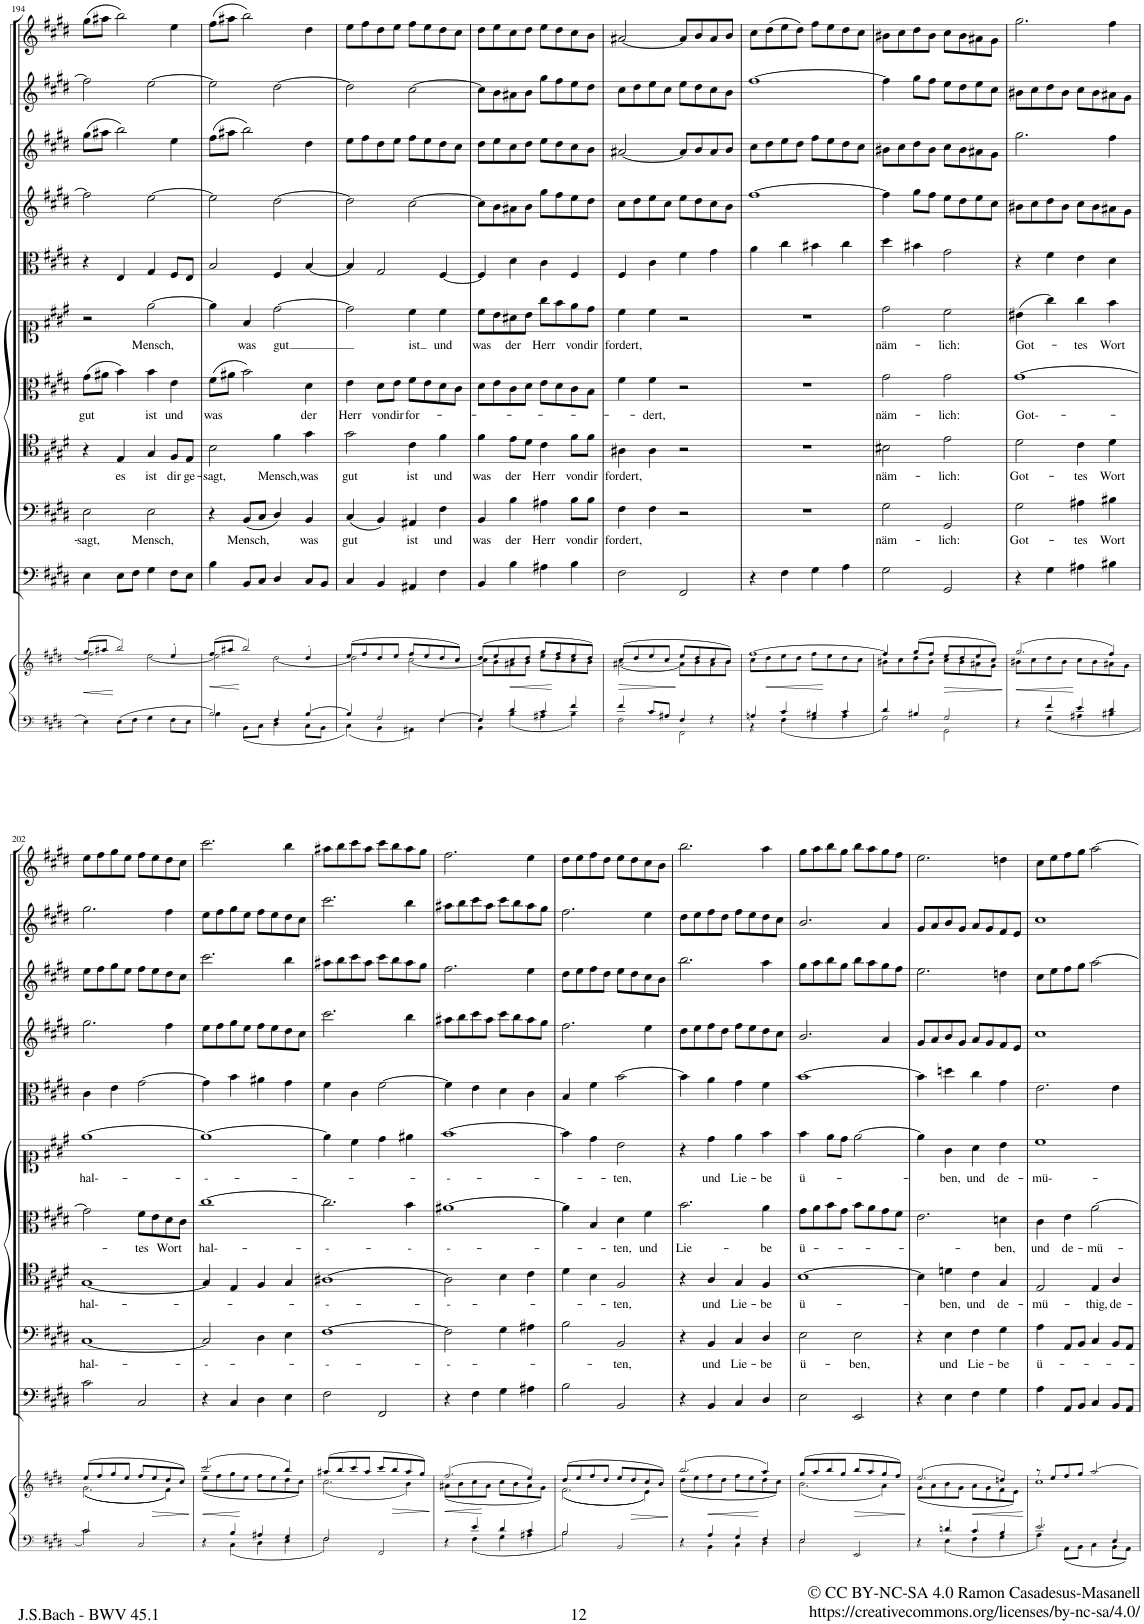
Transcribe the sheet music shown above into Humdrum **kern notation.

**kern	**kern	**dynam	**kern	**kern	**text	**kern	**text	**kern	**text	**kern	**text	**kern	**kern	**kern	**kern	**kern
*part11	*part11	*part11	*part10	*part9	*part9	*part8	*part8	*part7	*part7	*part6	*part6	*part5	*part4	*part3	*part2	*part1
*staff12	*staff11	*staff11/12	*staff10	*staff9	*staff9	*staff8	*staff8	*staff7	*staff7	*staff6	*staff6	*staff5	*staff4	*staff3	*staff2	*staff1
*I"Piano reduction	*	*	*I"Continuo	*I"Basso	*	*I"Tenore	*	*I"Alto	*	*I"Soprano	*	*I"Viola	*I"Violino II	*I"Violino I	*I"Flauto traverso II Oboe II	*I"Flauto traverso I Oboe I
*I'Pno	*	*	*	*	*	*	*	*	*	*	*	*	*	*	*I'Ob	*I'Ob
!!LO:PB:g=z
*clefF4	*clefG2	*	*clefF4	*clefF4	*	*clefC4	*	*clefC3	*	*clefC1	*	*clefC3	*clefG2	*clefG2	*clefG2	*clefG2
*k[f#c#g#d#]	*k[f#c#g#d#]	*	*k[f#c#g#d#]	*k[f#c#g#d#]	*	*k[f#c#g#d#]	*	*k[f#c#g#d#]	*	*k[f#c#g#d#]	*	*k[f#c#g#d#]	*k[f#c#g#d#]	*k[f#c#g#d#]	*k[f#c#g#d#]	*k[f#c#g#d#]
*M2/2	*M2/2	*	*M2/2	*M2/2	*	*M2/2	*	*M2/2	*	*M2/2	*	*M2/2	*M2/2	*M2/2	*M2/2	*M2/2
*met(c|)	*met(c|)	*	*met(c|)	*met(c|)	*	*met(c|)	*	*met(c|)	*	*met(c|)	*	*met(c|)	*met(c|)	*met(c|)	*met(c|)	*met(c|)
=194	=194	=194	=194	=194	=194	=194	=194	=194	=194	=194	=194	=194	=194	=194	=194	=194
*^	*	*	*	*	*	*	*	*	*	*	*	*	*	*	*	*
!	!	!	!LO:HP:b	!	!	!LO:LY:b	!	!	!	!LO:LY:b	!	!	!	!	!	!	!
*	*	*^	*	*	*	*	*	*	*	*	*	*	*	*	*	*	*
4E\	1ryy	(8gg#/L	2ff#\]	<	4E\	2E\	sagt,	4r	.	(8g#\L	gut	2r	.	4r	2ff#\]	(8gg#\L	2ff#\]	(8gg#\L
.	.	8aa#X/J	.	.	.	.	.	.	.	8a#X\J	.	.	.	.	.	8aa#X\J	.	8aa#X\J
!	!	!	!	!	!	!	!	!	!LO:LY:b	!	!	!	!	!	!	!	!	!
8E\L	.	2bb/)	.	.	8E\L	.	.	4E/	es	4b\)	.	.	.	4E/	.	2bb\)	.	2bb\)
8F#\J	.	.	.	.	8F#\J	.	.	.	.	.	.	.	.	.	.	.	.	.
!	!	!	!	!	!	!	!LO:LY:b	!	!LO:LY:b	!	!LO:LY:b	!	!LO:LY:b	!	!	!	!	!
4G#\	.	.	[2ee\	.	4G#\	2E\	Mensch,	4G#/	ist	4b\	ist	[2ee\	Mensch,	4G#/	[2ee\	.	[2ee\	.
!	!	!	!	!	!	!	!	!	!LO:LY:b	!	!LO:LY:b	!	!	!	!	!	!	!
8F#\L	.	4ee'/	.	.	8F#\L	.	.	8F#/L	dir	4e\	und	.	.	8F#/L	.	4ee\	.	4ee\
!	!	!	!	!	!	!	!	!	!LO:LY:b	!	!	!	!	!	!	!	!	!
8E\J	.	.	.	.	8E\J	.	.	8E/J	ge-	.	.	.	.	8E/J	.	.	.	.
=195	=195	=195	=195	=195	=195	=195	=195	=195	=195	=195	=195	=195	=195	=195	=195	=195	=195	=195
!	!	!	!	!LO:HP:b	!	!	!	!	!LO:LY:b	!	!LO:LY:b	!	!	!	!	!	!	!
2B/	4B\	(8ff#/L	2ee\]	<	4B\	4r	.	2B\	sagt,	(8f#\L	was	4ee\]	.	2B/	2ee\]	(8ff#\L	2ee\]	(8ff#\L
.	.	8aa#X/J	.	.	.	.	.	.	.	8a#X\J	.	.	.	.	.	8aa#X\J	.	8aa#X\J
!	!	!	!	!	!	!	!LO:LY:b	!	!	!	!	!	!LO:LY:b	!	!	!	!	!
.	8BB\L	2bb/)	.	[	8BB/L	(8BB/L	Mensch,	.	.	2b\)	.	4f#/	was	.	.	2bb\)	.	2bb\)
.	8C#\J	.	.	.	8C#/J	8C#/J	.	.	.	.	.	.	.	.	.	.	.	.
!	!	!	!	!	!	!	!	!	!LO:LY:b	!	!	!	!LO:LY:b	!	!	!	!	!
4F#/	4D#\	.	[2dd#\	.	4D#/	4D#/)	.	4f#\	Mensch,	.	.	[2dd#\	gut	4F#/	[2dd#\	.	[2dd#\	.
!	!	!	!	!	!	!	!LO:LY:b	!	!LO:LY:b	!	!LO:LY:b	!	!	!	!	!	!	!
[4B/	8C#\L	4dd#'/	.	.	8C#/L	4BB/	was	4g#\	was	4d#\	der	.	.	[4B/	.	4dd#\	.	4dd#\
.	8BB\J	.	.	.	8BB/J	.	.	.	.	.	.	.	.	.	.	.	.	.
=196	=196	=196	=196	=196	=196	=196	=196	=196	=196	=196	=196	=196	=196	=196	=196	=196	=196	=196
!	!	!	!	!	!	!	!LO:LY:b	!	!LO:LY:b	!	!LO:LY:b	!	!	!	!	!	!	!
4B/]	4C#\	(8ee/L	2dd#\]	.	4C#/	(4C#/	gut	2g#\	gut	4e\	Herr	2dd#\]	.	4B/]	2dd#\]	8ee\L	2dd#\]	8ee\L
.	.	8ff#/	.	.	.	.	.	.	.	.	.	.	.	.	.	8ff#\	.	8ff#\
!	!	!	!	!	!	!	!	!	!	!	!LO:LY:b	!	!	!	!	!	!	!
2G#/	4BB\	8dd#/	.	.	4BB/	4BB/)	.	.	.	8d#\L	von	.	.	2G#/	.	8dd#\	.	8dd#\
!	!	!	!	!	!	!	!	!	!	!	!LO:LY:b	!	!	!	!	!	!	!
.	.	8ee/J	.	.	.	.	.	.	.	8e\J	dir	.	.	.	.	8ee\J	.	8ee\J
!	!	!	!	!	!	!	!LO:LY:b	!	!LO:LY:b	!	!LO:LY:b	!	!LO:LY:b	!	!	!	!	!
.	4AA#X\	8ff#/L	[2cc#\	.	4AA#X/	4AA#X/	ist	4c#\	ist	8f#\L	for	4cc#\	ist	.	[2cc#\	8ff#\L	[2cc#\	8ff#\L
.	.	8ee/	.	.	.	.	.	.	.	8e\	.	.	.	.	.	8ee\	.	8ee\
!	!	!	!	!	!	!	!LO:LY:b	!	!LO:LY:b	!	!	!	!LO:LY:b	!	!	!	!	!
[4F#/	4F#\	8dd#/	.	.	4F#\	4F#\	und	4f#\	und	8d#\	.	4cc#\	und	[4F#/	.	8dd#\	.	8dd#\
.	.	8cc#/J)	.	.	.	.	.	.	.	8c#\J	.	.	.	.	.	8cc#\J	.	8cc#\J
=197	=197	=197	=197	=197	=197	=197	=197	=197	=197	=197	=197	=197	=197	=197	=197	=197	=197	=197
!	!	!	!	!	!	!	!LO:LY:b	!	!LO:LY:b	!	!	!	!LO:LY:b	!	!	!	!	!
4F#/]	4BB\	(8dd#/L	8cc#\L]	.	4BB/	4BB/	was	4f#\	was	8d#\L	.	8cc#\L	was	4F#/]	8cc#\L]	8dd#\L	8cc#\L]	8dd#\L
.	.	8ee/	8b\	.	.	.	.	.	.	8e\	.	8b\	.	.	8b\	8ee\	8b\	8ee\
!	!	!	!	!LO:HP:b	!	!	!LO:LY:b	!	!LO:LY:b	!	!	!	!LO:LY:b	!	!	!	!	!
4d#/	4B\	8cc#/	8a#X\	<	4B\	4B\	der	8e\L	der	8c#\	.	8a#X\	der	4d#\	8a#X\	8cc#\	8a#X\	8cc#\
.	.	8dd#/J	8b\J	.	.	.	.	8d#\J	.	8d#\J	.	8b\J	.	.	8b\J	8dd#\J	8b\J	8dd#\J
!	!	!	!	!	!	!	!LO:LY:b	!	!LO:LY:b	!	!	!	!LO:LY:b	!	!	!	!	!
4c#/	4A#X\	8gg#/L	8ee\L	.	4A#X\	4A#X\	Herr	4c#\	Herr	8e\L	.	8gg#\L	Herr	4c#\	8gg#\L	8ee\L	8gg#\L	8ee\L
.	.	8ff#/	8dd#\	[	.	.	.	.	.	8d#\	.	8ff#\	.	.	8ff#\	8dd#\	8ff#\	8dd#\
!	!	!	!	!	!	!	!LO:LY:b	!	!LO:LY:b	!	!	!	!LO:LY:b	!	!	!	!	!
4f#/	4B\	8ee/	8cc#\	.	4B\	8B\L	von	8f#\L	von	8c#\	.	8ee\	von	4F#/	8ee\	8cc#\	8ee\	8cc#\
!	!	!	!	!	!	!	!LO:LY:b	!	!LO:LY:b	!	!	!	!LO:LY:b	!	!	!	!	!
.	.	8dd#/J)	8b\J	.	.	8B\J	dir	8f#\J	dir	8B\J	.	8dd#\J	dir	.	8dd#\J	8b\J	8dd#\J	8b\J
=198	=198	=198	=198	=198	=198	=198	=198	=198	=198	=198	=198	=198	=198	=198	=198	=198	=198	=198
!	!	!	!	!LO:HP:b	!	!	!LO:LY:b	!	!LO:LY:b	!	!	!	!LO:LY:b	!	!	!	!	!
4f#/	2F#\	(8cc#/L	[2a#X\	>	2F#\	4F#\	fordert,	4A#X\	fordert,	4f#\	.	4cc#\	fordert,	4F#/	8cc#\L	[2a#X/	8cc#\L	[2a#X/
.	.	8dd#/	.	.	.	.	.	.	.	.	.	.	.	.	8dd#\	.	8dd#\	.
!	!	!	!	!	!	!	!	!	!	!	!LO:LY:b	!	!	!	!	!	!	!
8c#/L	.	8ee/	.	.	.	4F#\	.	4A#\	.	4f#\	dert,	4cc#\	.	4c#\	8ee\	.	8ee\	.
8A#X/J	.	8cc#/J	.	.	.	.	.	.	.	.	.	.	.	.	8cc#\J	.	8cc#\J	.
4F#/	2FF#\	8ee/L	8a#\L]	[	2FF#/	2r	.	2r	.	2r	.	2r	.	4f#\	8ee\L	8a#/L]	8ee\L	8a#/L]
.	.	8dd#/	8b\	.	.	.	.	.	.	.	.	.	.	.	8dd#\	8b/	8dd#\	8b/
4r	.	8cc#/	8a#\	.	.	.	.	.	.	.	.	.	.	4g#\	8cc#\	8a#/	8cc#\	8a#/
.	.	8b/J)	8b\J	.	.	.	.	.	.	.	.	.	.	.	8b\J	8b/J	8b\J	8b/J
=199	=199	=199	=199	=199	=199	=199	=199	=199	=199	=199	=199	=199	=199	=199	=199	=199	=199	=199
4An/	4r	[1ff#	8cc#\L	.	4r	1r	.	1r	.	1r	.	1r	.	4a\	[1ff#	8cc#\L	[1ff#	8cc#\L
!	!	!	!	!LO:HP:b	!	!	!	!	!	!	!	!	!	!	!	!	!	!
.	.	.	8dd#\	<	.	.	.	.	.	.	.	.	.	.	.	8dd#\	.	(8dd#\
4c#/	4F#\	.	8ee\	.	4F#\	.	.	.	.	.	.	.	.	4cc#\	.	8ee\	.	8ee\
.	.	.	8dd#\J	.	.	.	.	.	.	.	.	.	.	.	.	8dd#\J	.	8dd#\J)
4B#X/	4G#\	.	8ff#\L	.	4G#\	.	.	.	.	.	.	.	.	4b#X\	.	8ff#\L	.	8ff#\L
.	.	.	8ee\	]	.	.	.	.	.	.	.	.	.	.	.	8ee\	.	8ee\
4c#/	4A\	.	8dd#\	.	4A\	.	.	.	.	.	.	.	.	4cc#\	.	8dd#\	.	8dd#\
.	.	.	8cc#\J	.	.	.	.	.	.	.	.	.	.	.	.	8cc#\J	.	8cc#\J
=200	=200	=200	=200	=200	=200	=200	=200	=200	=200	=200	=200	=200	=200	=200	=200	=200	=200	=200
!	!	!	!	!	!	!	!LO:LY:b	!	!LO:LY:b	!	!LO:LY:b	!	!LO:LY:b	!	!	!	!	!
4d#/	2G#\	4ff#/]	8b#X\L	.	2G#\	2G#\	näm-	2B#X\	näm-	2g#\	näm-	2dd#\	näm-	4dd#\	4ff#\]	8b#X\L	4ff#\]	8b#X\L
.	.	.	8cc#\	.	.	.	.	.	.	.	.	.	.	.	.	8cc#\	.	8cc#\
4B#X/	.	(8gg#/L	8dd#\	.	.	.	.	.	.	.	.	.	.	4b#X\	8gg#\L	8dd#\	8gg#\L	8dd#\
.	.	8ff#/J	8b#\J	.	.	.	.	.	.	.	.	.	.	.	8ff#\J	8b#\J	8ff#\J	8b#\J
!	!	!	!	!LO:HP:b	!	!	!LO:LY:b	!	!LO:LY:b	!	!LO:LY:b	!	!LO:LY:b	!	!	!	!	!
2G#/	2GG#\	8ee/L	8cc#\L	>	2GG#/	2GG#/	lich:	2e\	lich:	2g#\	lich:	2cc#\	lich:	2g#\	8ee\L	8cc#\L	8ee\L	8cc#\L
.	.	8dd#/	8b#\	.	.	.	.	.	.	.	.	.	.	.	8dd#\	8b#\	8dd#\	8b#\
.	.	8ee/	8a#X\	.	.	.	.	.	.	.	.	.	.	.	8ee\	8a#X\	8ee\	8a#X\
.	.	8cc#/J)	8g#\J	.	.	.	.	.	.	.	.	.	.	.	8cc#\J	8g#\J	8cc#\J	8g#\J
*v	*v	*	*	*	*	*	*	*	*	*	*	*	*	*	*	*	*	*
*	*v	*v	*	*	*	*	*	*	*	*	*	*	*	*	*	*	*
.	.	[	.	.	.	.	.	.	.	.	.	.	.	.	.	.
=201	=201	=201	=201	=201	=201	=201	=201	=201	=201	=201	=201	=201	=201	=201	=201	=201
*^	*	*	*	*	*	*	*	*	*	*	*	*	*	*	*	*
!	!	!	!LO:HP:b	!	!	!LO:LY:b	!	!LO:LY:b	!	!LO:LY:b	!	!LO:LY:b	!	!	!	!	!
*	*	*^	*	*	*	*	*	*	*	*	*	*	*	*	*	*	*
4r	4ryy	(2.gg#/	8b#X\L	<	4r	2G#\	Got-	2d#\	Got-	[1g#	Got--	(4b#X\	Got-	4r	8b#X\L	2.gg#\	8b#X\L	2.gg#\
.	.	.	8cc#\	.	.	.	.	.	.	.	.	.	.	.	8cc#\	.	8cc#\	.
4f#/	4G#\	.	8dd#\	.	4G#\	.	.	.	.	.	.	4gg#\)	.	4f#\	8dd#\	.	8dd#\	.
.	.	.	8b#\J	.	.	.	.	.	.	.	.	.	.	.	8b#\J	.	8b#\J	.
!	!	!	!	!	!	!	!LO:LY:b	!	!LO:LY:b	!	!	!	!LO:LY:b	!	!	!	!	!
4e/	4A#X\	.	8cc#\L	]	4A#X\	4A#X\	tes	4c#\	tes	.	.	4gg#\	tes	4e\	8cc#\L	.	8cc#\L	.
.	.	.	8b#\	.	.	.	.	.	.	.	.	.	.	.	8b#\	.	8b#\	.
!	!	!	!	!	!	!	!LO:LY:b	!	!LO:LY:b	!	!	!	!LO:LY:b	!	!	!	!	!
4d#/	4B#X\	4ff#/)	8a#X\	.	4B#X\	4B#X\	Wort	4d#\	Wort	.	.	4ff#\	Wort	4d#\	8a#X\	4ff#\	8a#X\	4ff#\
.	.	.	8g#\J	.	.	.	.	.	.	.	.	.	.	.	8g#\J	.	8g#\J	.
!!LO:LB:g=z
=202	=202	=202	=202	=202	=202	=202	=202	=202	=202	=202	=202	=202	=202	=202	=202	=202	=202	=202
!	!	!	!	!	!	!	!LO:LY:b	!	!LO:LY:b	!	!	!	!LO:LY:b	!	!	!	!	!
2c#/	2c#\	(8ee/L	((2.g#\	.	2c#\	[1C#	hal--	[1G#	hal--	2g#\]	.	[1ee	hal--	4c#\	2.gg#\	8ee\L	2.gg#\	8ee\L
.	.	8ff#/	.	.	.	.	.	.	.	.	.	.	.	.	.	8ff#\	.	8ff#\
.	.	8gg#/	.	.	.	.	.	.	.	.	.	.	.	4e\	.	8gg#\	.	8gg#\
.	.	8ee/J	.	.	.	.	.	.	.	.	.	.	.	.	.	8ee\J	.	8ee\J
!	!	!	!	!	!	!	!	!	!	!	!LO:LY:b	!	!	!	!	!	!	!
2C#/	2ryy	8ff#/L	.	.	2C#/	.	.	.	.	8f#\L	tes	.	.	[2g#\	.	8ff#\L	.	8ff#\L
!	!	!	!	!LO:HP:b	!	!	!	!	!	!	!	!	!	!	!	!	!	!
.	.	8ee/	.	>	.	.	.	.	.	8e\	.	.	.	.	.	8ee\	.	8ee\
!	!	!	!	!	!	!	!	!	!	!	!LO:LY:b	!	!	!	!	!	!	!
.	.	8dd#/	4f#\))	.	.	.	.	.	.	8d#\	Wort	.	.	.	4ff#\	8dd#\	4ff#\	8dd#\
.	.	8cc#/J)	.	.	.	.	.	.	.	8c#\J	.	.	.	.	.	8cc#\J	.	8cc#\J
*v	*v	*	*	*	*	*	*	*	*	*	*	*	*	*	*	*	*	*
*	*v	*v	*	*	*	*	*	*	*	*	*	*	*	*	*	*	*
.	.	[	.	.	.	.	.	.	.	.	.	.	.	.	.	.
=203	=203	=203	=203	=203	=203	=203	=203	=203	=203	=203	=203	=203	=203	=203	=203	=203
*^	*	*	*	*	*	*	*	*	*	*	*	*	*	*	*	*
!	!	!	!LO:HP:b	!	!	!LO:LY:b	!	!	!	!LO:LY:b	!	!LO:LY:b	!	!	!	!	!
*	*	*^	*	*	*	*	*	*	*	*	*	*	*	*	*	*	*
4r	4ryy	(2.ccc#/	(8ee\L	<	4r	2C#/]	--	4G#/]	.	[1cc#	hal--	1ee_	--	4g#\]	8ee\L	2.ccc#\	8ee\L	2.ccc#\
.	.	.	8ff#\	.	.	.	.	.	.	.	.	.	.	.	8ff#\	.	8ff#\	.
4B/	4C#\	.	8gg#\	.	4C#/	.	.	4E/	.	.	.	.	.	4b\	8gg#\	.	8gg#\	.
.	.	.	8ee\J	]	.	.	.	.	.	.	.	.	.	.	8ee\J	.	8ee\J	.
4A#X/	4D#\	.	8ff#\L	.	4D#\	4D#\	.	4F#/	.	.	.	.	.	4a#X\	8ff#\L	.	8ff#\L	.
.	.	.	8ee\	.	.	.	.	.	.	.	.	.	.	.	8ee\	.	8ee\	.
4G#/	4E\	4bb/)	8dd#\	.	4E\	4E\	.	4G#/	.	.	.	.	.	4g#\	8dd#\	4bb\	8dd#\	4bb\
.	.	.	8cc#\J)	.	.	.	.	.	.	.	.	.	.	.	8cc#\J	.	8cc#\J	.
=204	=204	=204	=204	=204	=204	=204	=204	=204	=204	=204	=204	=204	=204	=204	=204	=204	=204	=204
!	!	!	!	!	!	!	!LO:LY:b	!	!LO:LY:b	!	!LO:LY:b	!	!	!	!	!	!	!
2F#/	2F#\	(8aa#X/L	(2.cc#\	.	2F#\	[1F#	--	[1A#X	--	2.cc#\]	--	4ee\]	.	4f#\	2.ccc#\	8aa#X\L	2.ccc#\	8aa#X\L
.	.	8bb/	.	.	.	.	.	.	.	.	.	.	.	.	.	8bb\	.	8bb\
.	.	8ccc#/	.	.	.	.	.	.	.	.	.	4cc#\	.	4c#\	.	8ccc#\	.	8ccc#\
.	.	8aa#/J	.	.	.	.	.	.	.	.	.	.	.	.	.	8aa#\J	.	8aa#\J
2FF#/	2ryy	8ccc#/L	.	.	2FF#/	.	.	.	.	.	.	4dd#\	.	[2f#\	.	8ccc#\L	.	8ccc#\L
!	!	!	!	!LO:HP:b	!	!	!	!	!	!	!	!	!	!	!	!	!	!
.	.	8bb/	.	>	.	.	.	.	.	.	.	.	.	.	.	8bb\	.	8bb\
!	!	!	!	!	!	!	!	!	!	!	!LO:LY:b	!	!	!	!	!	!	!
.	.	8aa#/	4b\)	.	.	.	.	.	.	4b\	-	4ee#X\	.	.	4bb\	8aa#\	4bb\	8aa#\
.	.	8gg#/J)	.	.	.	.	.	.	.	.	.	.	.	.	.	8gg#\J	.	8gg#\J
*v	*v	*	*	*	*	*	*	*	*	*	*	*	*	*	*	*	*	*
*	*v	*v	*	*	*	*	*	*	*	*	*	*	*	*	*	*	*
.	.	[	.	.	.	.	.	.	.	.	.	.	.	.	.	.
=205	=205	=205	=205	=205	=205	=205	=205	=205	=205	=205	=205	=205	=205	=205	=205	=205
*^	*	*	*	*	*	*	*	*	*	*	*	*	*	*	*	*
!	!	!	!LO:HP:b	!	!	!LO:LY:b	!	!LO:LY:b	!	!LO:LY:b	!	!LO:LY:b	!	!	!	!	!
*	*	*^	*	*	*	*	*	*	*	*	*	*	*	*	*	*	*
4r	4ryy	(2.ff#/	(8a#X\L	<	4r	2F#\]	--	2A#\]	--	[1a#X	--	[1ff#	--	4f#\]	8aa#X\L	2.ff#\	8aa#X\L	2.ff#\
.	.	.	8b\	.	.	.	.	.	.	.	.	.	.	.	8bb\	.	8bb\	.
4e/	4F#\	.	8cc#\	.	4F#\	.	.	.	.	.	.	.	.	4e\	8ccc#\	.	8ccc#\	.
.	.	.	8a#\J	]	.	.	.	.	.	.	.	.	.	.	8aa#\J	.	8aa#\J	.
4d#/	4G#\	.	8cc#\L	.	4G#\	4G#\	.	4B\	.	.	.	.	.	4d#\	8ccc#\L	.	8ccc#\L	.
.	.	.	8b\	.	.	.	.	.	.	.	.	.	.	.	8bb\	.	8bb\	.
4c#/	4A#X\	4ee/)	8a#\	.	4A#X\	4A#X\	.	4c#\	.	.	.	.	.	4c#\	8aa#\	4ee\	8aa#\	4ee\
.	.	.	8g#\J)	.	.	.	.	.	.	.	.	.	.	.	8gg#\J	.	8gg#\J	.
=206	=206	=206	=206	=206	=206	=206	=206	=206	=206	=206	=206	=206	=206	=206	=206	=206	=206	=206
2B/	2B\	(8dd#/L	((2.f#\	.	2B\	2B\	.	4d#\	.	4a#\]	.	4ff#\]	.	4B/	2.ff#\	8dd#\L	2.ff#\	8dd#\L
.	.	8ee/	.	.	.	.	.	.	.	.	.	.	.	.	.	8ee\	.	8ee\
.	.	8ff#/	.	.	.	.	.	4B\	.	4B/	.	4dd#\	.	4f#\	.	8ff#\	.	8ff#\
.	.	8dd#/J	.	.	.	.	.	.	.	.	.	.	.	.	.	8dd#\J	.	8dd#\J
!	!	!	!	!	!	!	!LO:LY:b	!	!LO:LY:b	!	!LO:LY:b	!	!LO:LY:b	!	!	!	!	!
2BB/	2ryy	8ee/L	.	.	2BB/	2BB/	ten,	2F#/	ten,	4d#\	ten,	2b\	ten,	[2b\	.	8ee\L	.	8ee\L
!	!	!	!	!LO:HP:b	!	!	!	!	!	!	!	!	!	!	!	!	!	!
.	.	8dd#/	.	>	.	.	.	.	.	.	.	.	.	.	.	8dd#\	.	8dd#\
!	!	!	!	!	!	!	!	!	!	!	!LO:LY:b	!	!	!	!	!	!	!
.	.	8cc#/	4e\))	.	.	.	.	.	.	4f#\	und	.	.	.	4ee\	8cc#\	4ee\	8cc#\
.	.	8b/J)	.	.	.	.	.	.	.	.	.	.	.	.	.	8b\J	.	8b\J
*v	*v	*	*	*	*	*	*	*	*	*	*	*	*	*	*	*	*	*
*	*v	*v	*	*	*	*	*	*	*	*	*	*	*	*	*	*	*
.	.	[	.	.	.	.	.	.	.	.	.	.	.	.	.	.
=207	=207	=207	=207	=207	=207	=207	=207	=207	=207	=207	=207	=207	=207	=207	=207	=207
*^	*^	*	*	*	*	*	*	*	*	*	*	*	*	*	*	*
!	!	!	!	!	!	!	!	!	!	!	!LO:LY:b	!	!	!	!	!	!	!
4r	4ryy	(2.bb/	(8dd#\L	.	4r	4r	.	4r	.	2.b\	Lie-	4r	.	4b\]	8dd#\L	2.bb\	8dd#\L	2.bb\
.	.	.	8ee\	.	.	.	.	.	.	.	.	.	.	.	8ee\	.	8ee\	.
!	!	!	!	!LO:HP:b	!	!	!LO:LY:b	!	!LO:LY:b	!	!	!	!LO:LY:b	!	!	!	!	!
4A/	4BB\	.	8ff#\	<	4BB/	4BB/	und	4A/	und	.	.	4dd#\	und	4a\	8ff#\	.	8ff#\	.
.	.	.	8dd#\J	.	.	.	.	.	.	.	.	.	.	.	8dd#\J	.	8dd#\J	.
!	!	!	!	!	!	!	!LO:LY:b	!	!LO:LY:b	!	!	!	!LO:LY:b	!	!	!	!	!
4G#/	4C#\	.	8ff#\L	.	4C#/	4C#/	Lie-	4G#/	Lie-	.	.	4ee\	Lie-	4g#\	8ff#\L	.	8ff#\L	.
.	.	.	8ee\	.	.	.	.	.	.	.	.	.	.	.	8ee\	.	8ee\	.
!	!	!	!	!	!	!	!LO:LY:b	!	!LO:LY:b	!	!LO:LY:b	!	!LO:LY:b	!	!	!	!	!
4F#/	4D#\	4aa/)	8dd#\	]	4D#/	4D#/	be	4F#/	be	4a\	be	4ff#\	be	4f#\	8dd#\	4aa\	8dd#\	4aa\
.	.	.	8cc#\J)	.	.	.	.	.	.	.	.	.	.	.	8cc#\J	.	8cc#\J	.
=208	=208	=208	=208	=208	=208	=208	=208	=208	=208	=208	=208	=208	=208	=208	=208	=208	=208	=208
!	!	!	!	!	!	!	!LO:LY:b	!	!LO:LY:b	!	!LO:LY:b	!	!LO:LY:b	!	!	!	!	!
2E/	2E\	(8gg#/L	(2.b\	.	2E\	2E\	ü-	[1B	ü-	8g#\L	ü-	4ff#\	ü-	[1b	2.b/	8gg#\L	2.b/	8gg#\L
.	.	8aa/	.	.	.	.	.	.	.	8a\	.	.	.	.	.	8aa\	.	8aa\
.	.	8bb/	.	.	.	.	.	.	.	8b\	.	8ee\L	.	.	.	8bb\	.	8bb\
.	.	8gg#/J	.	.	.	.	.	.	.	8g#\J	.	8dd#\J	.	.	.	8gg#\J	.	8gg#\J
!	!	!	!	!LO:HP:b	!	!	!LO:LY:b	!	!	!	!	!	!	!	!	!	!	!
2EE/	2ryy	8bb/L	.	>	2EE/	2E\	ben,	.	.	8b\L	.	[2ee\	.	.	.	8bb\L	.	8bb\L
.	.	8aa/	.	.	.	.	.	.	.	8a\	.	.	.	.	.	8aa\	.	8aa\
.	.	8gg#/	4a\)	.	.	.	.	.	.	8g#\	.	.	.	.	4a/	8gg#\	4a/	8gg#\
.	.	8ff#/J)	.	.	.	.	.	.	.	8f#\J	.	.	.	.	.	8ff#\J	.	8ff#\J
*v	*v	*	*	*	*	*	*	*	*	*	*	*	*	*	*	*	*	*
*	*v	*v	*	*	*	*	*	*	*	*	*	*	*	*	*	*	*
.	.	[	.	.	.	.	.	.	.	.	.	.	.	.	.	.
=209	=209	=209	=209	=209	=209	=209	=209	=209	=209	=209	=209	=209	=209	=209	=209	=209
*^	*^	*	*	*	*	*	*	*	*	*	*	*	*	*	*	*
4r	4ryy	(2.ee/	(8g#\L	.	4r	4r	.	4B\]	.	2.e\	.	4ee\]	.	4b\]	8g#/L	2.ee\	8g#/L	2.ee\
.	.	.	8a\	.	.	.	.	.	.	.	.	.	.	.	8a/	.	8a/	.
!	!	!	!	!	!	!	!LO:LY:b	!	!LO:LY:b	!	!	!	!LO:LY:b	!	!	!	!	!
4dn/	4E\	.	8b\	.	4E\	4E\	und	4dn\	ben,	.	.	4g#\	ben,	4ddn\	8b/	.	8b/	.
.	.	.	8g#\J	.	.	.	.	.	.	.	.	.	.	.	8g#/J	.	8g#/J	.
!	!	!	!	!	!	!	!LO:LY:b	!	!LO:LY:b	!	!	!	!LO:LY:b	!	!	!	!	!
4c#/	4F#\	.	8a\L	.	4F#\	4F#\	Lie-	4c#\	und	.	.	4a\	und	4cc#\	8a/L	.	8a/L	.
.	.	.	8g#\	.	.	.	.	.	.	.	.	.	.	.	8g#/	.	8g#/	.
!	!	!	!	!	!	!	!LO:LY:b	!	!LO:LY:b	!	!LO:LY:b	!	!LO:LY:b	!	!	!	!	!
4B/	4G#\	4ddn/)	8f#\	.	4G#\	4G#\	be	4G#/	de-	4dn\	ben,	4b\	de-	4g#\	8f#/	4ddn\	8f#/	4ddn\
.	.	.	8e\J)	.	.	.	.	.	.	.	.	.	.	.	8e/J	.	8e/J	.
*v	*v	*	*	*	*	*	*	*	*	*	*	*	*	*	*	*	*	*
*	*v	*v	*	*	*	*	*	*	*	*	*	*	*	*	*	*	*
.	.	]	.	.	.	.	.	.	.	.	.	.	.	.	.	.
=210	=210	=210	=210	=210	=210	=210	=210	=210	=210	=210	=210	=210	=210	=210	=210	=210
*^	*^	*	*	*	*	*	*	*	*	*	*	*	*	*	*	*
!	!	!	!	!	!	!	!LO:LY:b	!	!LO:LY:b	!	!LO:LY:b	!	!LO:LY:b	!	!	!	!	!
2.e/	4A\	8r	1cc#	.	4A\	4A\	ü-	2E/	mü-	4c#\	und	1cc#	mü--	2.e\	1cc#	8cc#\L	1cc#	8cc#\L
.	.	8ee/L	.	.	.	.	.	.	.	.	.	.	.	.	.	8ee\	.	8ee\
!	!	!	!	!	!	!	!	!	!	!	!LO:LY:b	!	!	!	!	!	!	!
.	8AA\L	8ff#/	.	.	8AA/L	8AA/L	.	.	.	4e\	de-	.	.	.	.	8ff#\	.	8ff#\
.	8BB\J	8gg#/J	.	.	8BB/J	8BB/J	.	.	.	.	.	.	.	.	.	8gg#\J	.	8gg#\J
!	!	!	!	!	!	!	!	!	!LO:LY:b	!	!LO:LY:b	!	!	!	!	!	!	!
.	4C#\	[2aa/	.	.	4C#/	4C#/	.	4E/	thig,	[2a\	mü-	.	.	.	.	[2aa\	.	[2aa\
!	!	!	!	!	!	!	!	!	!LO:LY:b	!	!	!	!	!	!	!	!	!
4E/	8BB\L	.	.	.	8BB/L	8BB/L	.	4A/	de-	.	.	.	.	4e\	.	.	.	.
.	8AA\J	.	.	.	8AA/J	8AA/J	.	.	.	.	.	.	.	.	.	.	.	.
*v	*v	*	*	*	*	*	*	*	*	*	*	*	*	*	*	*	*	*
*	*v	*v	*	*	*	*	*	*	*	*	*	*	*	*	*	*	*
=	=	=	=	=	=	=	=	=	=	=	=	=	=	=	=	=
*-	*-	*-	*-	*-	*-	*-	*-	*-	*-	*-	*-	*-	*-	*-	*-	*-
